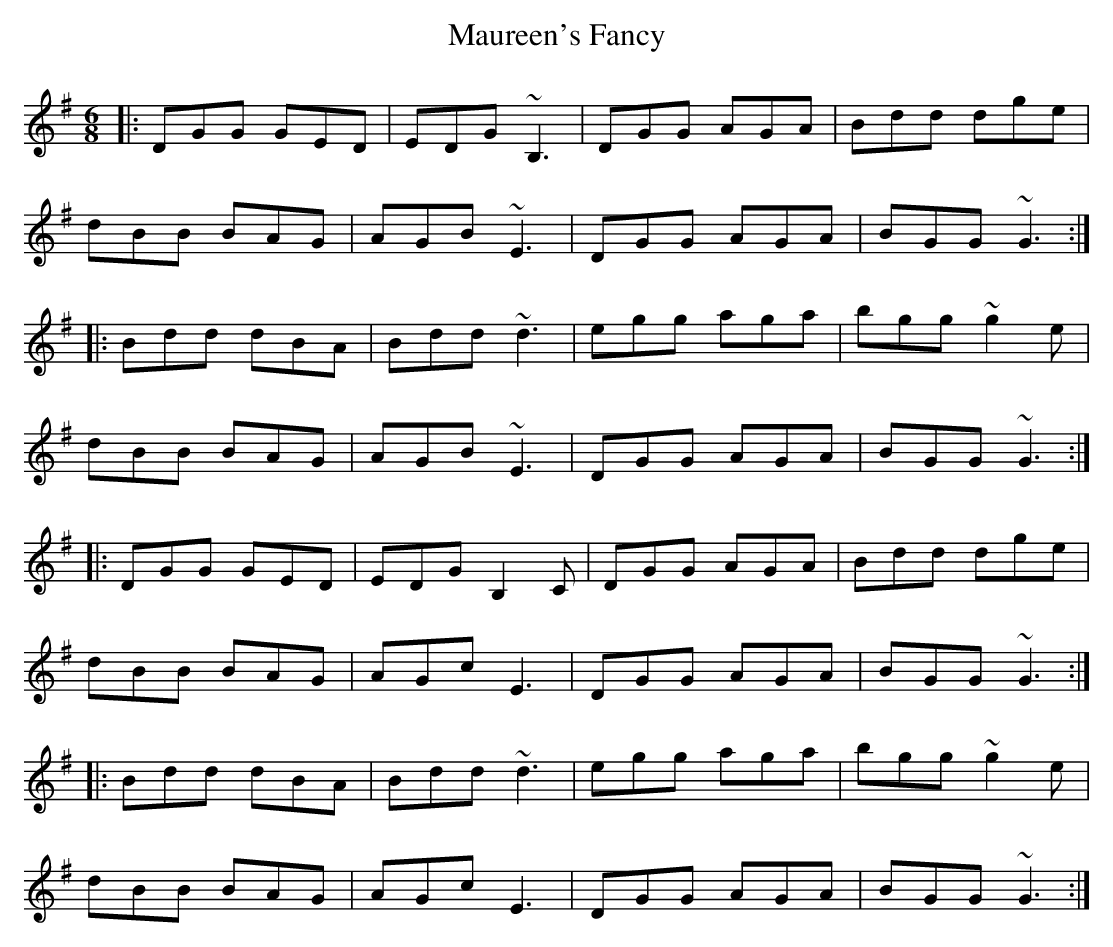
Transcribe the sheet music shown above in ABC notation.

X:1
T: Maureen's Fancy
M: 6/8
L: 1/8
K: Gmaj
|:DGG GED|EDG ~B,3|DGG AGA|Bdd dge|
dBB BAG|AGB ~E3|DGG AGA|BGG ~G3:|
|:Bdd dBA|Bdd ~d3|egg aga|bgg ~g2 e|
dBB BAG|AGB ~E3|DGG AGA|BGG ~G3:|
|:DGG GED|EDG B,2 C|DGG AGA|Bdd dge|
dBB BAG|AGc E3|DGG AGA|BGG ~G3:|
|:Bdd dBA|Bdd ~d3|egg aga|bgg ~g2 e|
dBB BAG|AGc E3|DGG AGA|BGG ~G3:|
